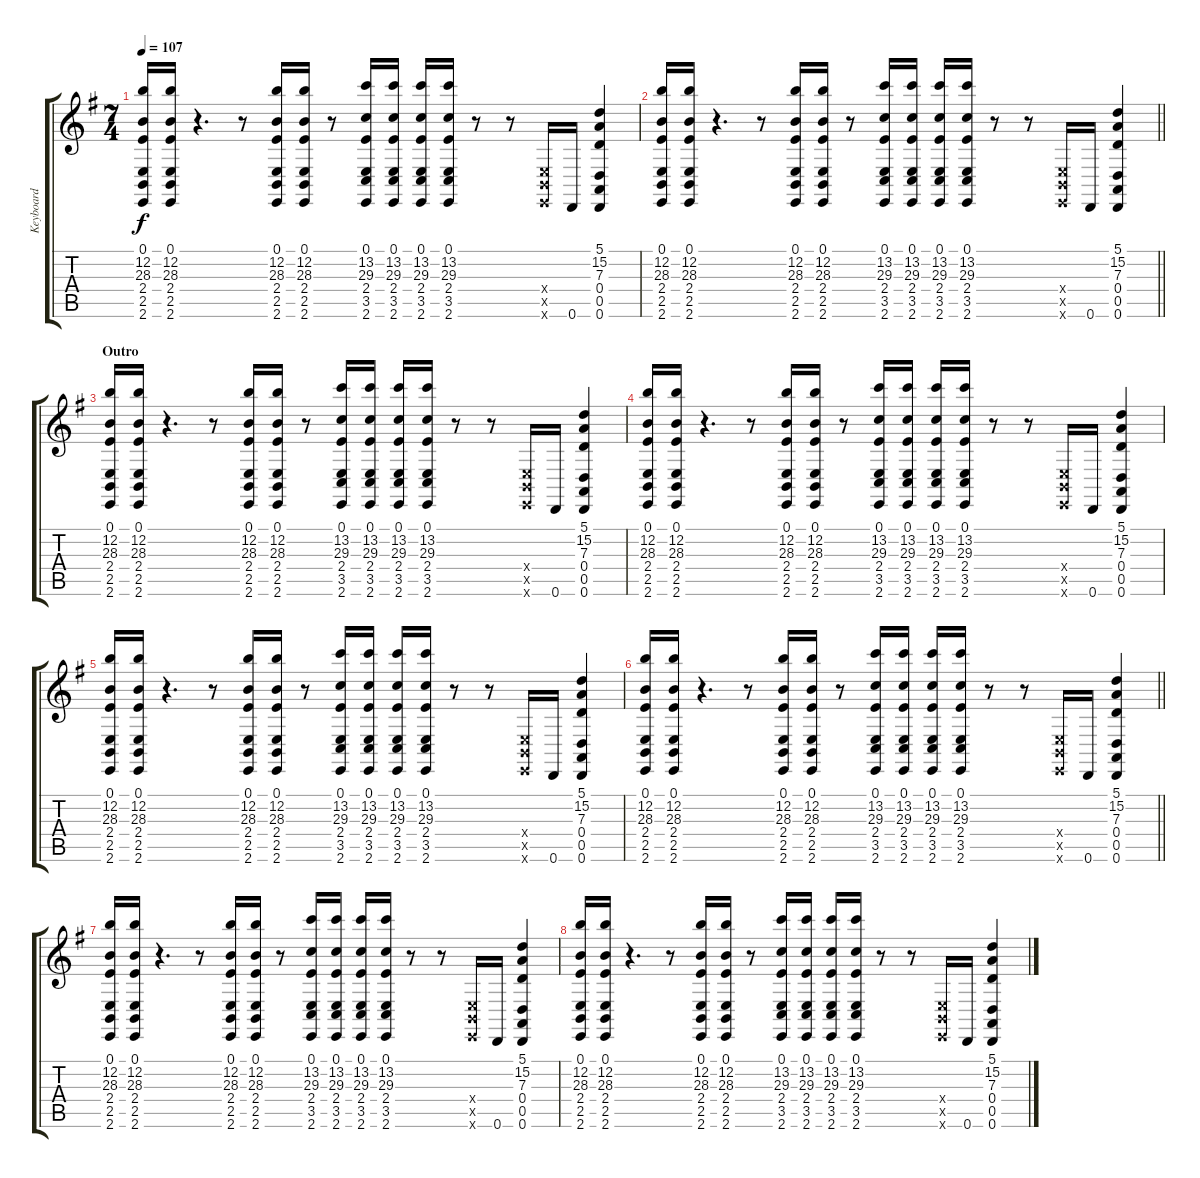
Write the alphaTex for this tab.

\track ("Keyboard" "Keyboard") {instrument fx8scifi}
\staff {score tabs}
\tuning (E4 B3 G3 D3 A2 D2) {hide}
\ts (7 4)
\tempo 107
\clef g2
\ks g
(0.1 12.2 28.3 2.4 2.5 2.6).16{dy f} (0.1 12.2 28.3 2.4 2.5 2.6).16 r.4{d} r.8 (0.1 12.2 28.3 2.4 2.5 2.6).16 (0.1 12.2 28.3 2.4 2.5 2.6).16 r.8 (0.1 13.2 29.3 2.4 3.5 2.6).16 (0.1 13.2 29.3 2.4 3.5 2.6).16 (0.1 13.2 29.3 2.4 3.5 2.6).16 (0.1 13.2 29.3 2.4 3.5 2.6).16 r.8 r.8 (2.4{x} 2.5{x} 2.6{x}).16 0.6.16 (5.1 15.2 7.3 0.4 0.5 0.6).4 |
\barLineRight lightlight
(0.1 12.2 28.3 2.4 2.5 2.6).16 (0.1 12.2 28.3 2.4 2.5 2.6).16 r.4{d} r.8 (0.1 12.2 28.3 2.4 2.5 2.6).16 (0.1 12.2 28.3 2.4 2.5 2.6).16 r.8 (0.1 13.2 29.3 2.4 3.5 2.6).16 (0.1 13.2 29.3 2.4 3.5 2.6).16 (0.1 13.2 29.3 2.4 3.5 2.6).16 (0.1 13.2 29.3 2.4 3.5 2.6).16 r.8 r.8 (2.4{x} 2.5{x} 2.6{x}).16 0.6.16 (5.1 15.2 7.3 0.4 0.5 0.6).4 |
\section ("" "Outro")
(0.1 12.2 28.3 2.4 2.5 2.6).16 (0.1 12.2 28.3 2.4 2.5 2.6).16 r.4{d} r.8 (0.1 12.2 28.3 2.4 2.5 2.6).16 (0.1 12.2 28.3 2.4 2.5 2.6).16 r.8 (0.1 13.2 29.3 2.4 3.5 2.6).16 (0.1 13.2 29.3 2.4 3.5 2.6).16 (0.1 13.2 29.3 2.4 3.5 2.6).16 (0.1 13.2 29.3 2.4 3.5 2.6).16 r.8 r.8 (2.4{x} 2.5{x} 2.6{x}).16 0.6.16 (5.1 15.2 7.3 0.4 0.5 0.6).4 |
(0.1 12.2 28.3 2.4 2.5 2.6).16 (0.1 12.2 28.3 2.4 2.5 2.6).16 r.4{d} r.8 (0.1 12.2 28.3 2.4 2.5 2.6).16 (0.1 12.2 28.3 2.4 2.5 2.6).16 r.8 (0.1 13.2 29.3 2.4 3.5 2.6).16 (0.1 13.2 29.3 2.4 3.5 2.6).16 (0.1 13.2 29.3 2.4 3.5 2.6).16 (0.1 13.2 29.3 2.4 3.5 2.6).16 r.8 r.8 (2.4{x} 2.5{x} 2.6{x}).16 0.6.16 (5.1 15.2 7.3 0.4 0.5 0.6).4 |
(0.1 12.2 28.3 2.4 2.5 2.6).16 (0.1 12.2 28.3 2.4 2.5 2.6).16 r.4{d} r.8 (0.1 12.2 28.3 2.4 2.5 2.6).16 (0.1 12.2 28.3 2.4 2.5 2.6).16 r.8 (0.1 13.2 29.3 2.4 3.5 2.6).16 (0.1 13.2 29.3 2.4 3.5 2.6).16 (0.1 13.2 29.3 2.4 3.5 2.6).16 (0.1 13.2 29.3 2.4 3.5 2.6).16 r.8 r.8 (2.4{x} 2.5{x} 2.6{x}).16 0.6.16 (5.1 15.2 7.3 0.4 0.5 0.6).4 |
\barLineRight lightlight
(0.1 12.2 28.3 2.4 2.5 2.6).16 (0.1 12.2 28.3 2.4 2.5 2.6).16 r.4{d} r.8 (0.1 12.2 28.3 2.4 2.5 2.6).16 (0.1 12.2 28.3 2.4 2.5 2.6).16 r.8 (0.1 13.2 29.3 2.4 3.5 2.6).16 (0.1 13.2 29.3 2.4 3.5 2.6).16 (0.1 13.2 29.3 2.4 3.5 2.6).16 (0.1 13.2 29.3 2.4 3.5 2.6).16 r.8 r.8 (2.4{x} 2.5{x} 2.6{x}).16 0.6.16 (5.1 15.2 7.3 0.4 0.5 0.6).4 |
(0.1 12.2 28.3 2.4 2.5 2.6).16 (0.1 12.2 28.3 2.4 2.5 2.6).16 r.4{d} r.8 (0.1 12.2 28.3 2.4 2.5 2.6).16 (0.1 12.2 28.3 2.4 2.5 2.6).16 r.8 (0.1 13.2 29.3 2.4 3.5 2.6).16 (0.1 13.2 29.3 2.4 3.5 2.6).16 (0.1 13.2 29.3 2.4 3.5 2.6).16 (0.1 13.2 29.3 2.4 3.5 2.6).16 r.8 r.8 (2.4{x} 2.5{x} 2.6{x}).16 0.6.16 (5.1 15.2 7.3 0.4 0.5 0.6).4 |
(0.1 12.2 28.3 2.4 2.5 2.6).16 (0.1 12.2 28.3 2.4 2.5 2.6).16 r.4{d} r.8 (0.1 12.2 28.3 2.4 2.5 2.6).16 (0.1 12.2 28.3 2.4 2.5 2.6).16 r.8 (0.1 13.2 29.3 2.4 3.5 2.6).16 (0.1 13.2 29.3 2.4 3.5 2.6).16 (0.1 13.2 29.3 2.4 3.5 2.6).16 (0.1 13.2 29.3 2.4 3.5 2.6).16 r.8 r.8 (2.4{x} 2.5{x} 2.6{x}).16 0.6.16 (5.1 15.2 7.3 0.4 0.5 0.6).4
